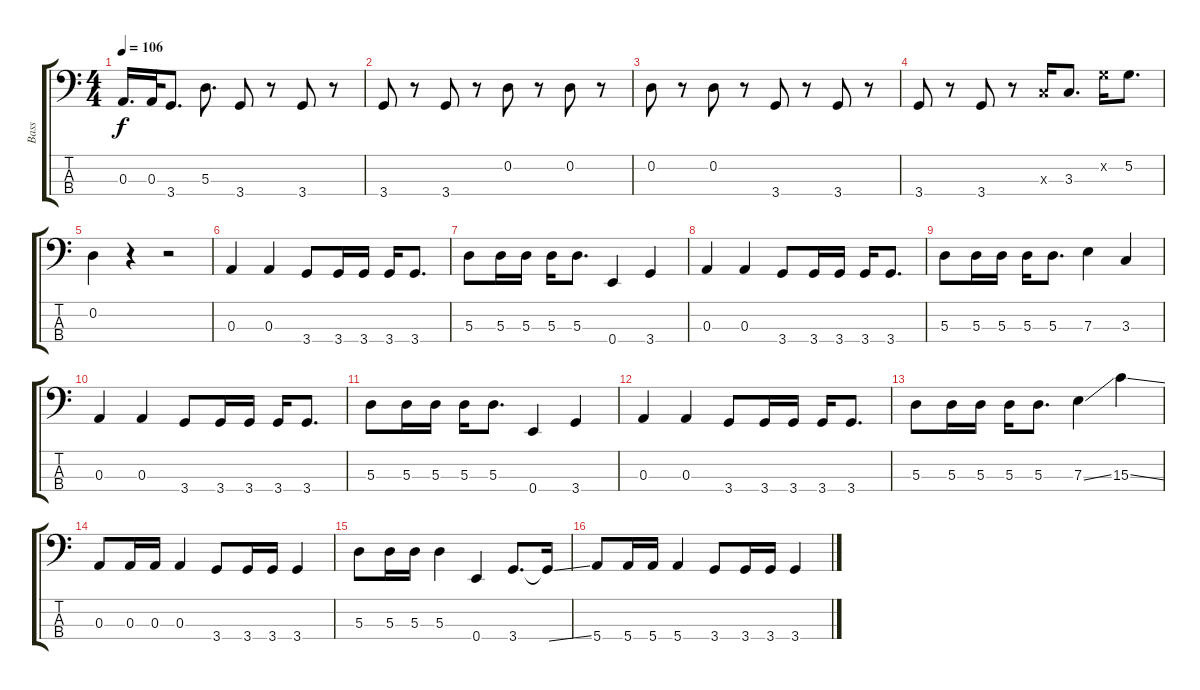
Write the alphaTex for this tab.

\track ("Bass" "Bass") {instrument electricbassfinger}
\staff {score tabs}
\tuning (G2 D2 A1 E1) {hide}
\ts (4 4)
\tempo 106
\clef f4
\ks c
0.3.16{d dy f} 0.3.32 3.4.8{d} 5.3.8{d} 3.4.8 r.8 3.4.8 r.8 |
3.4.8 r.8 3.4.8 r.8 0.2.8 r.8 0.2.8 r.8 |
0.2.8 r.8 0.2.8 r.8 3.4.8 r.8 3.4.8 r.8 |
3.4.8 r.8 3.4.8 r.8 3.3{x}.16 3.3.8{d} 5.2{x}.16 5.2.8{d} |
0.2.4 r.4 r.2 |
0.3.4 0.3.4 3.4.8 3.4.16 3.4.16 3.4.16 3.4.8{d} |
5.3.8 5.3.16 5.3.16 5.3.16 5.3.8{d} 0.4.4 3.4.4 |
0.3.4 0.3.4 3.4.8 3.4.16 3.4.16 3.4.16 3.4.8{d} |
5.3.8 5.3.16 5.3.16 5.3.16 5.3.8{d} 7.3.4 3.3.4 |
0.3.4 0.3.4 3.4.8 3.4.16 3.4.16 3.4.16 3.4.8{d} |
5.3.8 5.3.16 5.3.16 5.3.16 5.3.8{d} 0.4.4 3.4.4 |
0.3.4 0.3.4 3.4.8 3.4.16 3.4.16 3.4.16 3.4.8{d} |
5.3.8 5.3.16 5.3.16 5.3.16 5.3.8{d} 7.3{ss}.4 15.3{ss}.4 |
0.3.8 0.3.16 0.3.16 0.3.4 3.4.8 3.4.16 3.4.16 3.4.4 |
5.3.8 5.3.16 5.3.16 5.3.4 0.4.4 3.4.8{d} 3.4{ss t}.16 |
5.4.8 5.4.16 5.4.16 5.4.4 3.4.8 3.4.16 3.4.16 3.4.4
